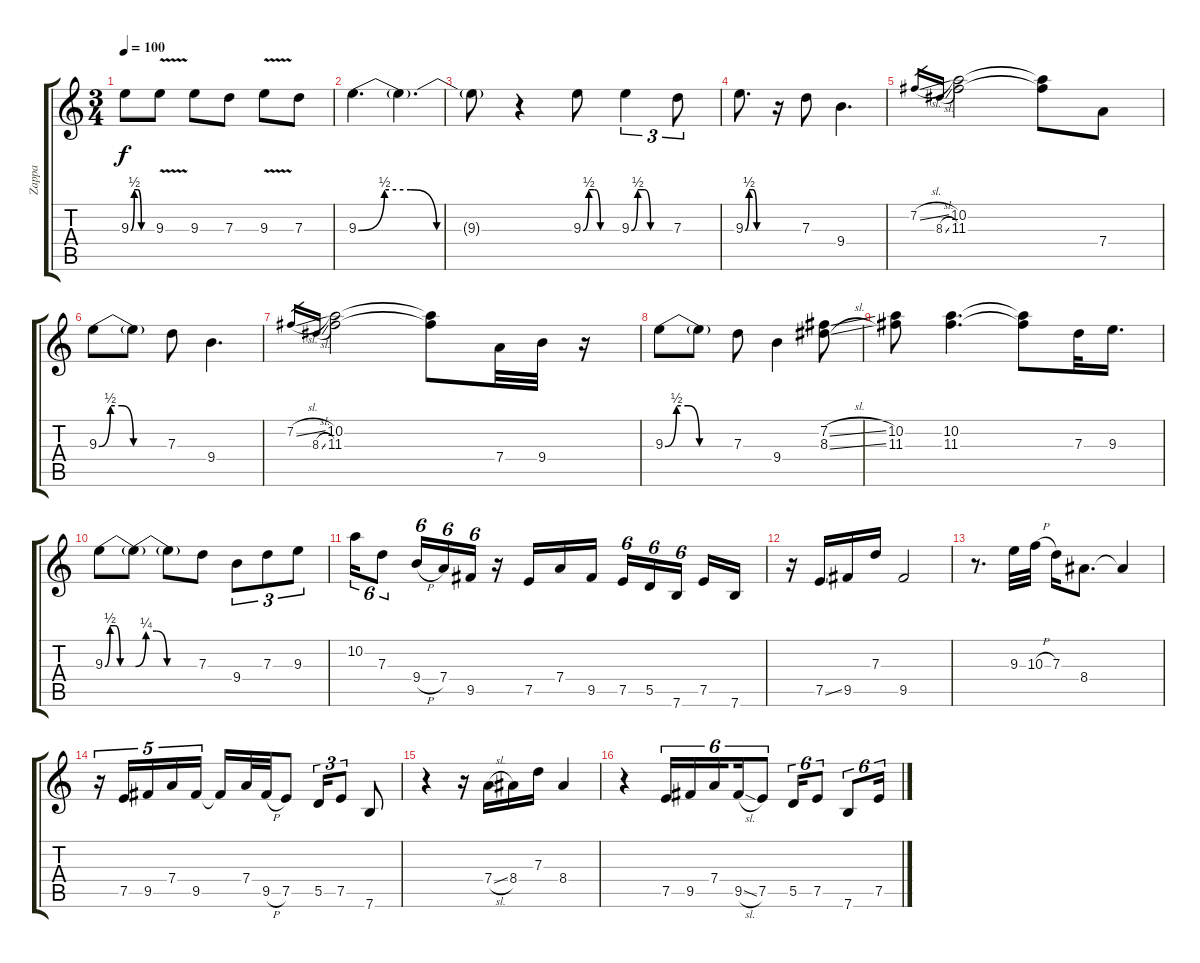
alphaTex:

\track ("Zappa" "Zappa") {instrument acousticguitarsteel}
\staff {score tabs}
\tuning (E4 B3 G3 D3 A2 E2) {hide}
\ts (3 4)
\tempo 100
\clef g2
\ks c
9.3{be (custom 0 0 10 2 20 2 30 0 60 0)}.8{dy f} 9.3{v}.8 9.3.8 7.3.8 9.3{v}.8 7.3.8 |
9.3{be (custom 0 0 10 2 20 2 30 0 60 0)}.4{d} 9.3{t}.4{d} |
9.3{t}.8 r.4 9.3{be (custom 0 0 10 2 20 2 30 0 60 0)}.8 9.3{be (custom 0 0 10 2 20 2 30 0 60 0)}.4{tu (3 2)} 7.3.8{tu (3 2)} |
9.3{be (custom 0 0 10 2 20 2 30 0 60 0)}.8{d} r.16 7.3.8 9.4.4{d} |
7.2{sl}.16{gr} 8.3{sl}.16{gr} (10.2 11.3).2 (10.2{t} 11.3{t}).8 7.4.8 |
9.3{be (custom 0 0 10 2 20 2 30 0 60 0)}.8 9.3{t}.8 7.3.8 9.4.4{d} |
7.2{sl}.16{gr} 8.3{sl}.16{gr} (10.2 11.3).2 (10.2{t} 11.3{t}).8 7.4.32 9.4.32 r.16 |
9.3{be (custom 0 0 10 2 20 2 30 0 60 0)}.8 9.3{t}.8 7.3.8 9.4.4 (7.2{sl} 8.3{sl}).8 |
(10.2 11.3).8 (10.2 11.3).4{d} (10.2{t} 11.3{t}).8 7.3.32 9.3.16{d} |
9.3{be (custom 0 0 10 2 20 2 30 0 60 0)}.8 9.3{be (custom 0 0 10 1 20 1 30 0 60 0) t}.8 9.3{t}.8 7.3.8 9.4.8{tu (3 2)} 7.3.8{tu (3 2)} 9.3.8{tu (3 2)} |
10.2.16{tu (6 4)} 7.3.8{tu (6 4)} 9.4{h}.16{tu (6 4)} 7.4.16{tu (6 4)} 9.5.16{tu (6 4)} r.16 7.5.16 7.4.16 9.5.16 7.5.16{tu (6 4)} 5.5.16{tu (6 4)} 7.6.16{tu (6 4) beam splitsecondary} 7.5.16 7.6.16 |
r.16 7.5{ss}.16 9.5.16 7.3.16 9.5.2 |
r.8{d} 9.3.32 10.3{h}.32 7.3.16 8.4.8{d} 8.4{t}.4 |
r.16{tu (5 4)} 7.5.16{tu (5 4)} 9.5.16{tu (5 4)} 7.4.16{tu (5 4)} 9.5.16{tu (5 4)} 9.5{t}.16 7.4.32 9.5{h}.32 7.5.8 5.5.16{tu (3 2)} 7.5.8{tu (3 2)} 7.6.8 |
r.4 r.16 7.4{sl}.16 8.4.16 7.3.16 8.4.4 |
r.4 7.5.16{tu (6 4)} 9.5.16{tu (6 4)} 7.4.16{tu (6 4) beam splitsecondary} 9.5{sl}.16{tu (6 4)} 7.5.8{tu (6 4)} 5.5.16{tu (6 4)} 7.5.8{tu (6 4)} 7.6.8{tu (6 4)} 7.5.16{tu (6 4)}
